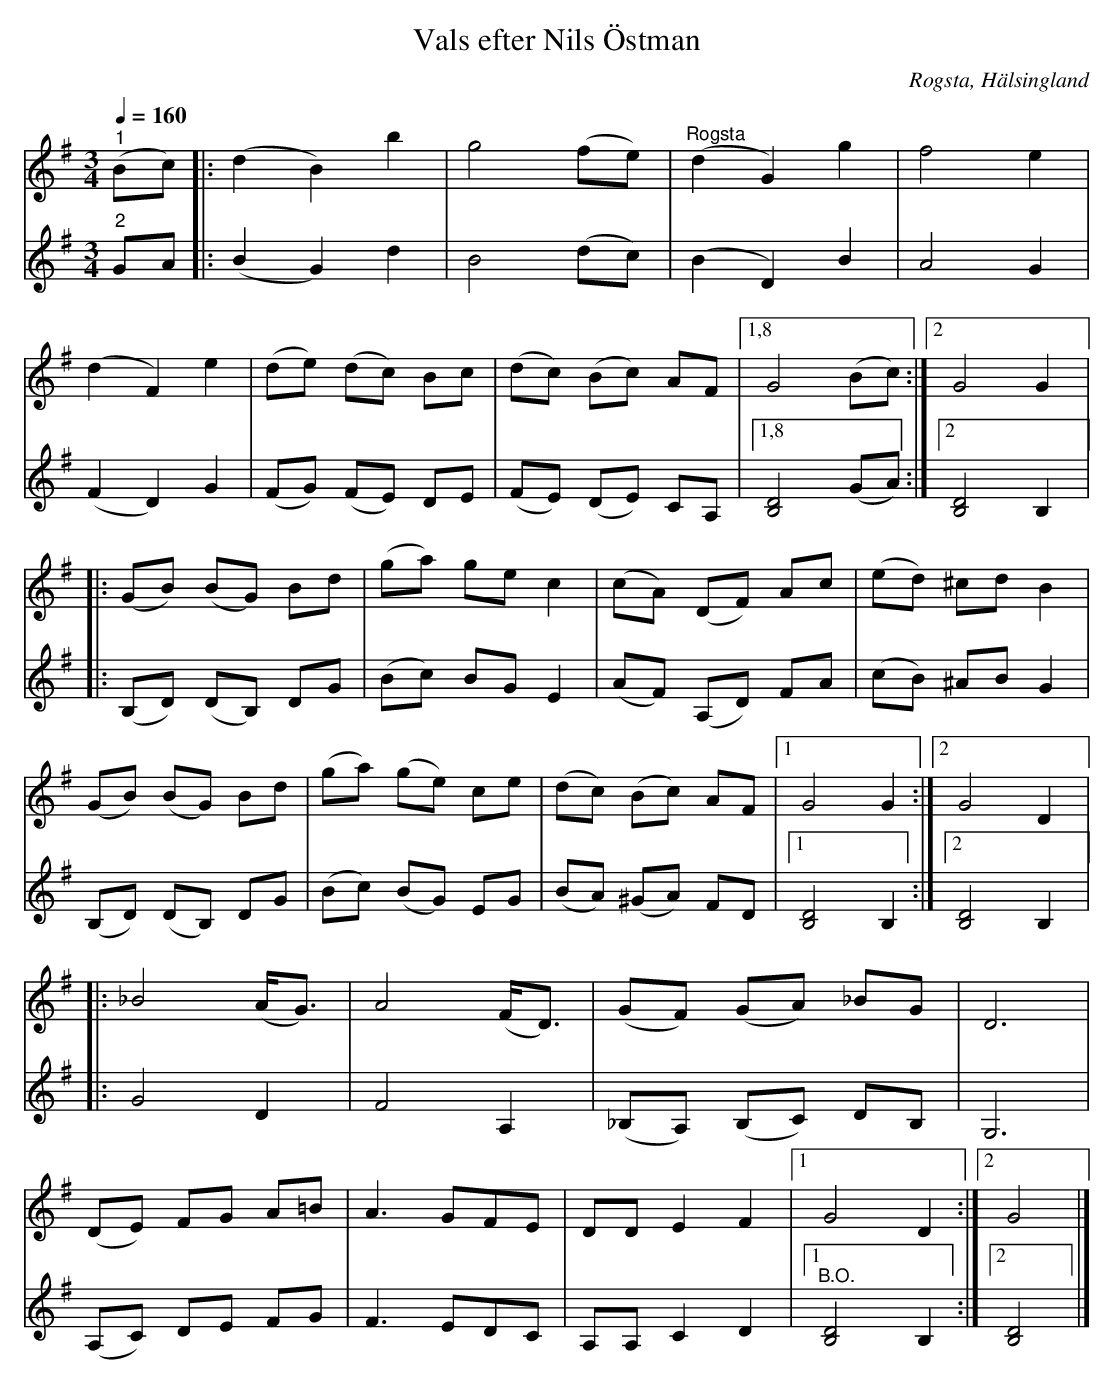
X:1
T:Vals efter Nils Östman
O:Rogsta, Hälsingland
L:1/8
Q:1/4=160
M:3/4
K:G
V:1
"^1" (Bc) |: (d2 B2) b2 | g4 (fe) |"^Rogsta" (d2 G2) g2 | f4 e2 |
(d2 F2) e2 | (de) (dc) Bc | (dc) (Bc) AF |1,8 G4 (Bc) :|2 G4 G2 |:
(GB) (BG) Bd | (ga) ge c2 | (cA) (DF) Ac | (ed) ^cd B2 |
(GB) (BG) Bd | (ga) (ge) ce | (dc) (Bc) AF |1 G4 G2 :|2 G4 D2 |:
_B4 (A<G) | A4 (F<D) | (GF) (GA) _BG | D6 |
(DE) FG A=B | A3 GFE | DD E2 F2 |1 G4 D2 :|2 G4 |]
V:2
"^2" GA |: (B2 G2) d2 | B4 (dc) | (B2 D2) B2 | A4 G2 |
(F2 D2) G2 | (FG) (FE) DE | (FE) (DE) CA, |1,8 [B,D]4 (GA) :|2 [B,D]4 B,2 |:
(B,D) (DB,) DG | (Bc) BG E2 | (AF) (A,D) FA | (cB) ^AB G2 |
(B,D) (DB,) DG | (Bc) (BG) EG | (BA) (^GA) FD |1 [B,D]4 B,2 :|2 [B,D]4 B,2 |:
G4 D2 | F4 A,2 | (_B,A,) (B,C) DB, | G,6 |
(A,C) DE FG | F3 EDC | A,A, C2 D2 |1 "^B.O." [B,D]4 B,2 :|2 [B,D]4 |]
